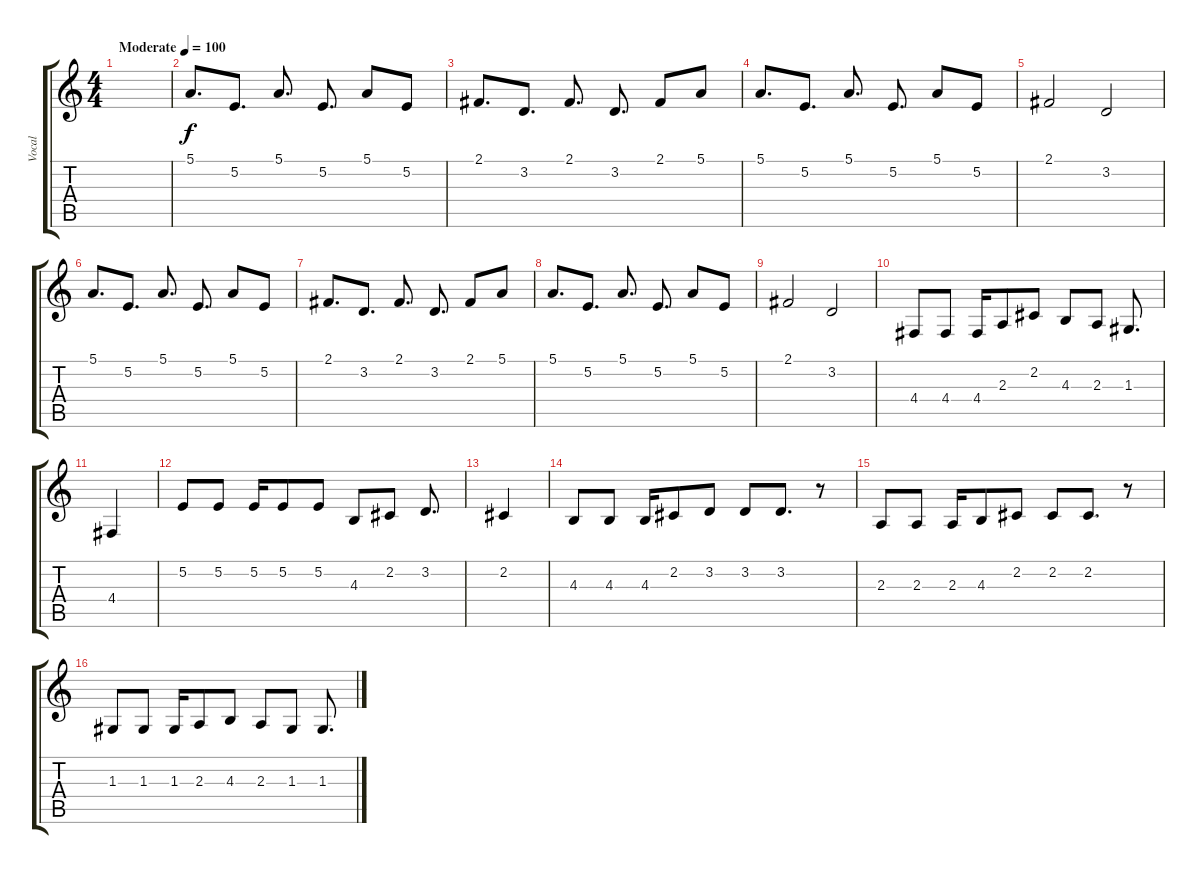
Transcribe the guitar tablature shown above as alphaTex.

\track ("Vocal" "Vocal") {instrument harmonica}
\staff {score tabs}
\tuning (E4 B3 G3 D3 A2 E2) {hide}
\ts (4 4)
\tempo (100 "Moderate")
\clef g2
\ks c
|
5.1.8{d} 5.2.8{d} 5.1.8{d} 5.2.8{d} 5.1.8 5.2.8 |
2.1.8{d} 3.2.8{d} 2.1.8{d} 3.2.8{d} 2.1.8 5.1.8 |
5.1.8{d} 5.2.8{d} 5.1.8{d} 5.2.8{d} 5.1.8 5.2.8 |
2.1.2 3.2.2 |
5.1.8{d} 5.2.8{d} 5.1.8{d} 5.2.8{d} 5.1.8 5.2.8 |
2.1.8{d} 3.2.8{d} 2.1.8{d} 3.2.8{d} 2.1.8 5.1.8 |
5.1.8{d} 5.2.8{d} 5.1.8{d} 5.2.8{d} 5.1.8 5.2.8 |
2.1.2 3.2.2 |
4.4.8 4.4.8 4.4.16 2.3.8 2.2.8 4.3.8 2.3.8 1.3.8{d} |
4.4.4 |
5.2.8 5.2.8 5.2.16 5.2.8 5.2.8 4.3.8 2.2.8 3.2.8{d} |
2.2.4 |
4.3.8 4.3.8 4.3.16 2.2.8 3.2.8 3.2.8 3.2.8{d} r.8 |
2.3.8 2.3.8 2.3.16 4.3.8 2.2.8 2.2.8 2.2.8{d} r.8 |
1.3.8 1.3.8 1.3.16 2.3.8 4.3.8 2.3.8 1.3.8 1.3.8{d}
